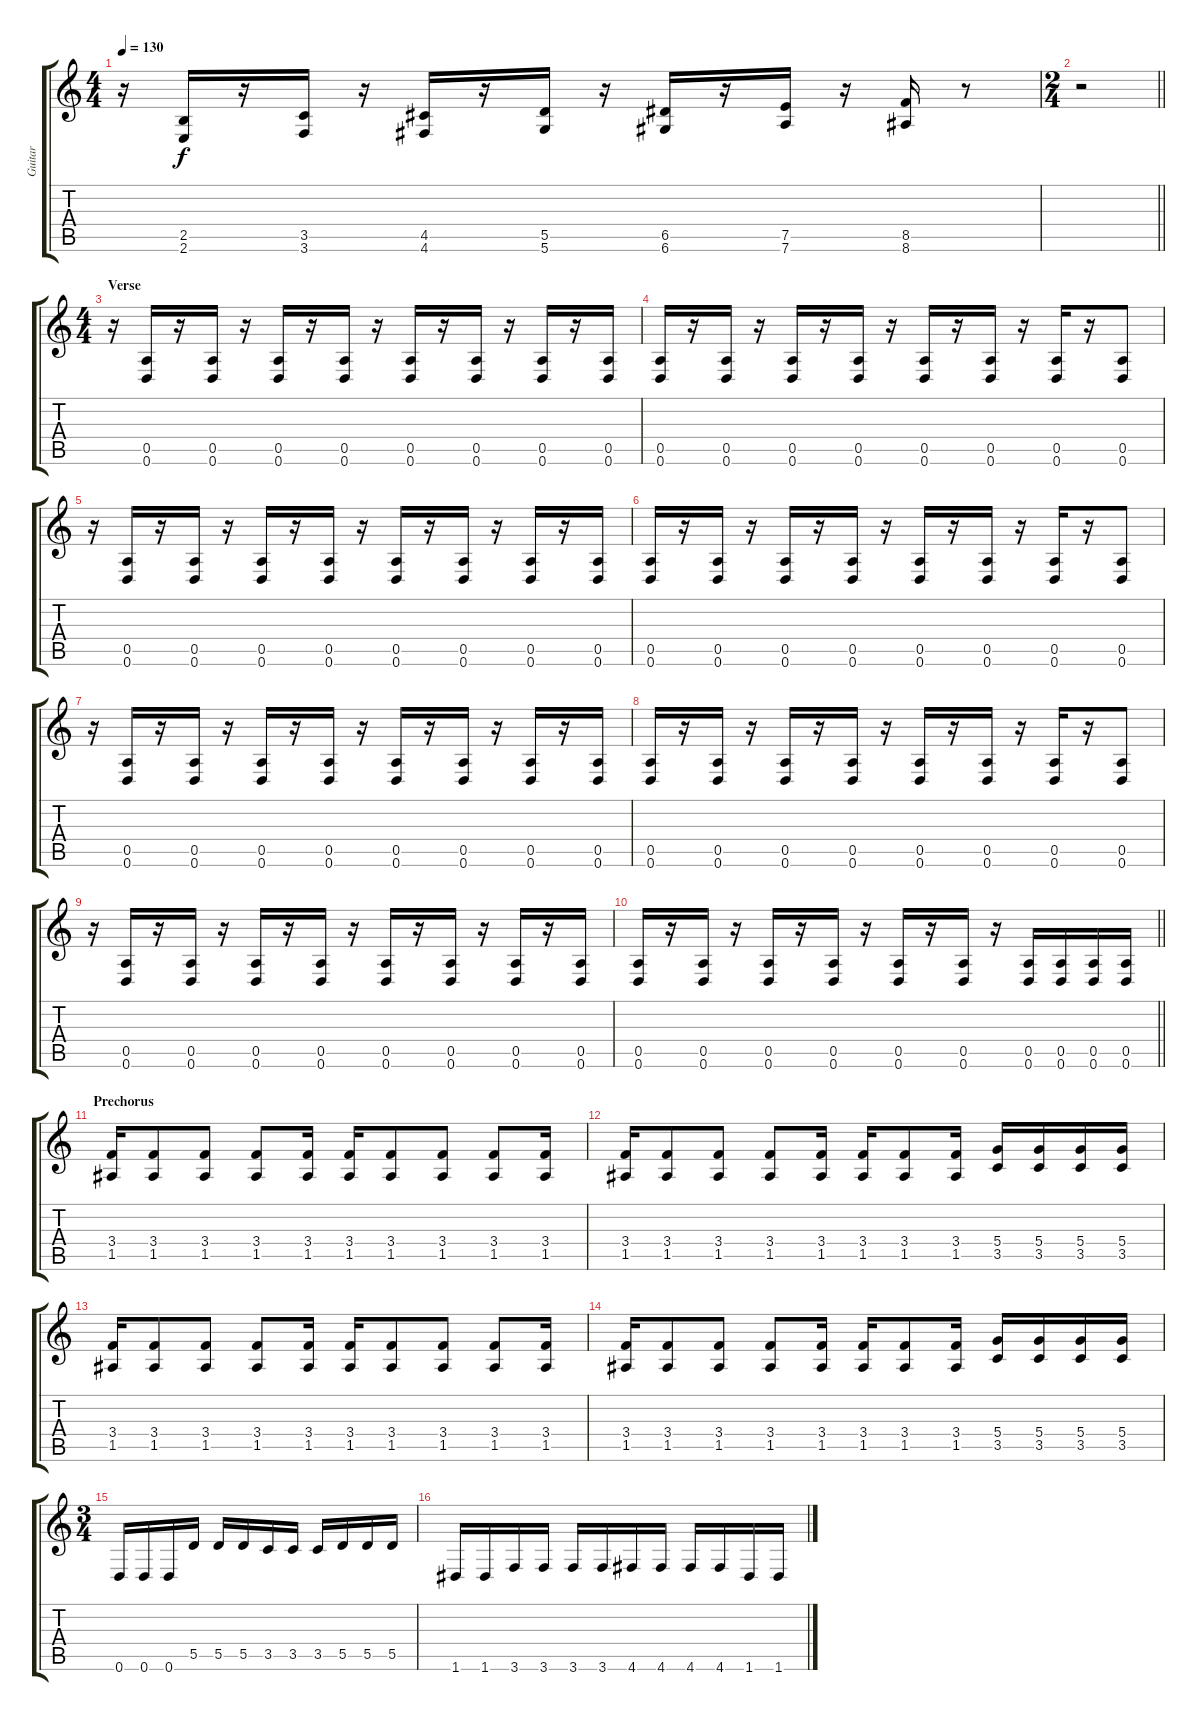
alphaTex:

\track ("Guitar" "Guitar") {instrument distortionguitar}
\staff {score tabs}
\tuning (E4 B3 G3 D3 A2 D2) {hide}
\ts (4 4)
\tempo 130
\clef g2
\ks c
r.16{dy f} (2.5 2.6).16 r.16 (3.5 3.6).16 r.16 (4.5 4.6).16 r.16 (5.5 5.6).16 r.16 (6.5 6.6).16 r.16 (7.5 7.6).16 r.16 (8.5 8.6).16 r.8 |
\ts (2 4)
\barLineRight lightlight
r.2 |
\ts (4 4)
\section ("" "Verse")
r.16 (0.5 0.6).16 r.16 (0.5 0.6).16 r.16 (0.5 0.6).16 r.16 (0.5 0.6).16 r.16 (0.5 0.6).16 r.16 (0.5 0.6).16 r.16 (0.5 0.6).16 r.16 (0.5 0.6).16 |
(0.5 0.6).16 r.16 (0.5 0.6).16 r.16 (0.5 0.6).16 r.16 (0.5 0.6).16 r.16 (0.5 0.6).16 r.16 (0.5 0.6).16 r.16 (0.5 0.6).16 r.16 (0.5 0.6).8 |
r.16 (0.5 0.6).16 r.16 (0.5 0.6).16 r.16 (0.5 0.6).16 r.16 (0.5 0.6).16 r.16 (0.5 0.6).16 r.16 (0.5 0.6).16 r.16 (0.5 0.6).16 r.16 (0.5 0.6).16 |
(0.5 0.6).16 r.16 (0.5 0.6).16 r.16 (0.5 0.6).16 r.16 (0.5 0.6).16 r.16 (0.5 0.6).16 r.16 (0.5 0.6).16 r.16 (0.5 0.6).16 r.16 (0.5 0.6).8 |
r.16 (0.5 0.6).16 r.16 (0.5 0.6).16 r.16 (0.5 0.6).16 r.16 (0.5 0.6).16 r.16 (0.5 0.6).16 r.16 (0.5 0.6).16 r.16 (0.5 0.6).16 r.16 (0.5 0.6).16 |
(0.5 0.6).16 r.16 (0.5 0.6).16 r.16 (0.5 0.6).16 r.16 (0.5 0.6).16 r.16 (0.5 0.6).16 r.16 (0.5 0.6).16 r.16 (0.5 0.6).16 r.16 (0.5 0.6).8 |
r.16 (0.5 0.6).16 r.16 (0.5 0.6).16 r.16 (0.5 0.6).16 r.16 (0.5 0.6).16 r.16 (0.5 0.6).16 r.16 (0.5 0.6).16 r.16 (0.5 0.6).16 r.16 (0.5 0.6).16 |
\barLineRight lightlight
(0.5 0.6).16 r.16 (0.5 0.6).16 r.16 (0.5 0.6).16 r.16 (0.5 0.6).16 r.16 (0.5 0.6).16 r.16 (0.5 0.6).16 r.16 (0.5 0.6).16 (0.5 0.6).16 (0.5 0.6).16 (0.5 0.6).16 |
\section ("" "Prechorus")
(3.4 1.5).16 (3.4 1.5).8 (3.4 1.5).8 (3.4 1.5).8 (3.4 1.5).16 (3.4 1.5).16 (3.4 1.5).8 (3.4 1.5).8 (3.4 1.5).8 (3.4 1.5).16 |
(3.4 1.5).16 (3.4 1.5).8 (3.4 1.5).8 (3.4 1.5).8 (3.4 1.5).16 (3.4 1.5).16 (3.4 1.5).8 (3.4 1.5).16 (5.4 3.5).16 (5.4 3.5).16 (5.4 3.5).16 (5.4 3.5).16 |
(3.4 1.5).16 (3.4 1.5).8 (3.4 1.5).8 (3.4 1.5).8 (3.4 1.5).16 (3.4 1.5).16 (3.4 1.5).8 (3.4 1.5).8 (3.4 1.5).8 (3.4 1.5).16 |
(3.4 1.5).16 (3.4 1.5).8 (3.4 1.5).8 (3.4 1.5).8 (3.4 1.5).16 (3.4 1.5).16 (3.4 1.5).8 (3.4 1.5).16 (5.4 3.5).16 (5.4 3.5).16 (5.4 3.5).16 (5.4 3.5).16 |
\ts (3 4)
0.6.16 0.6.16 0.6.16 5.5.16 5.5.16 5.5.16 3.5.16 3.5.16 3.5.16 5.5.16 5.5.16 5.5.16 |
1.6.16 1.6.16 3.6.16 3.6.16 3.6.16 3.6.16 4.6.16 4.6.16 4.6.16 4.6.16 1.6.16 1.6.16
